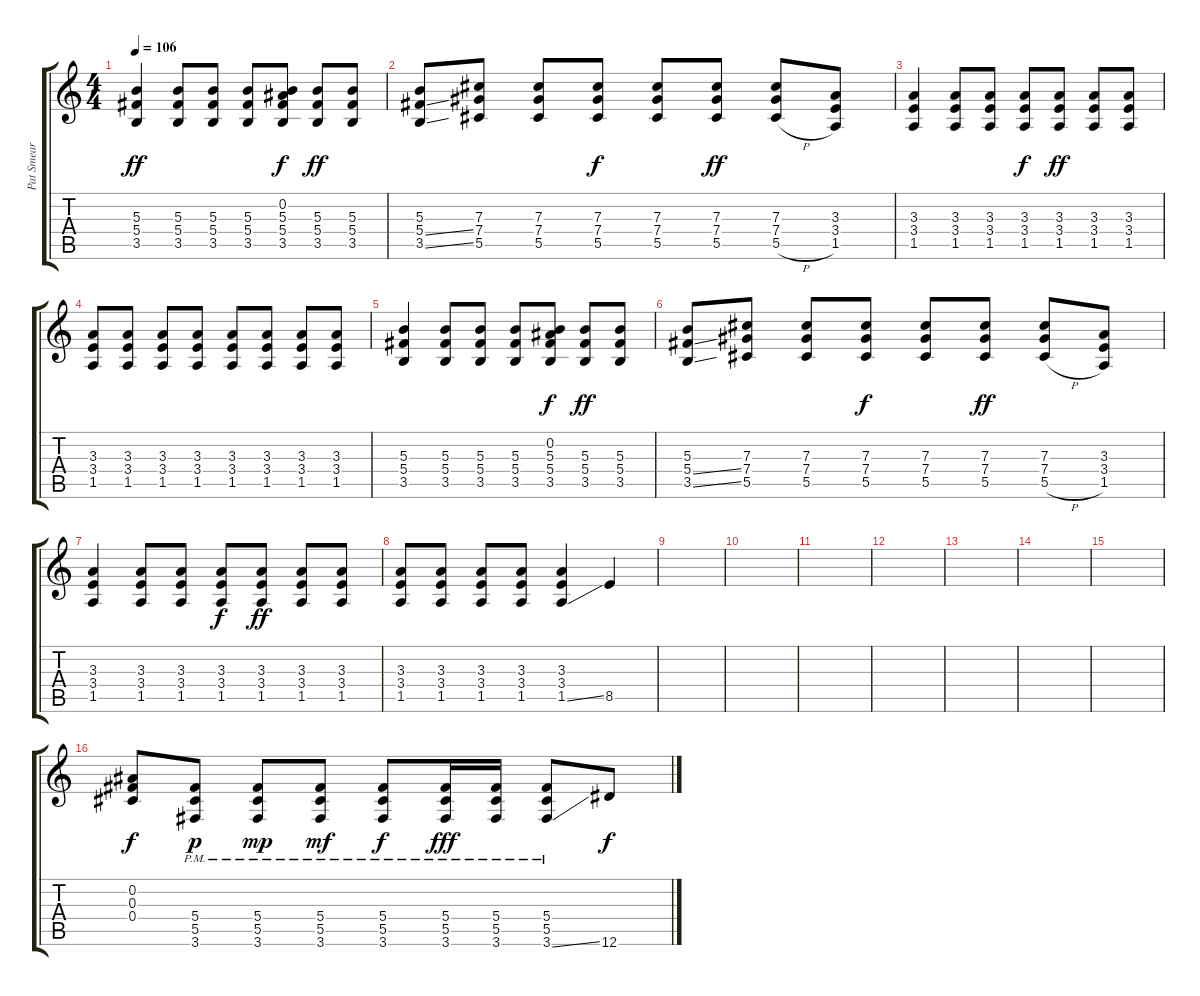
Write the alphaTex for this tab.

\track ("Pat Smear Friendly :)" "Pat Smear ") {instrument distortionguitar}
\staff {score tabs}
\tuning (Eb4 Bb3 Gb3 Db3 Ab2 Eb2) {hide}
\ts (4 4)
\tempo 106
\clef g2
\ks c
(5.3 5.4 3.5).4{dy ff} (5.3 5.4 3.5).8 (5.3 5.4 3.5).8 (5.3 5.4 3.5).8 (0.2 5.3 5.4 3.5).8{dy f} (5.3 5.4 3.5).8{dy ff} (5.3 5.4 3.5).8 |
(5.3 5.4{ss} 3.5{ss}).8 (7.3 7.4 5.5).8 (7.3 7.4 5.5).8 (7.3 7.4 5.5).8{dy f} (7.3 7.4 5.5).8 (7.3 7.4 5.5).8{dy ff} (7.3 7.4 5.5{h}).8 (3.3 3.4 1.5).8 |
(3.3 3.4 1.5).4 (3.3 3.4 1.5).8 (3.3 3.4 1.5).8 (3.3 3.4 1.5).8{dy f} (3.3 3.4 1.5).8{dy ff} (3.3 3.4 1.5).8 (3.3 3.4 1.5).8 |
(3.3 3.4 1.5).8 (3.3 3.4 1.5).8 (3.3 3.4 1.5).8 (3.3 3.4 1.5).8 (3.3 3.4 1.5).8 (3.3 3.4 1.5).8 (3.3 3.4 1.5).8 (3.3 3.4 1.5).8 |
(5.3 5.4 3.5).4 (5.3 5.4 3.5).8 (5.3 5.4 3.5).8 (5.3 5.4 3.5).8 (0.2 5.3 5.4 3.5).8{dy f} (5.3 5.4 3.5).8{dy ff} (5.3 5.4 3.5).8 |
(5.3 5.4{ss} 3.5{ss}).8 (7.3 7.4 5.5).8 (7.3 7.4 5.5).8 (7.3 7.4 5.5).8{dy f} (7.3 7.4 5.5).8 (7.3 7.4 5.5).8{dy ff} (7.3 7.4 5.5{h}).8 (3.3 3.4 1.5).8 |
(3.3 3.4 1.5).4 (3.3 3.4 1.5).8 (3.3 3.4 1.5).8 (3.3 3.4 1.5).8{dy f} (3.3 3.4 1.5).8{dy ff} (3.3 3.4 1.5).8 (3.3 3.4 1.5).8 |
(3.3 3.4 1.5).8 (3.3 3.4 1.5).8 (3.3 3.4 1.5).8 (3.3 3.4 1.5).8 (3.3 3.4 1.5{ss}).4 8.5.4 |
|
|
|
|
|
|
|
(0.2 0.3 0.4).8{dy f} (5.4{pm} 5.5{pm} 3.6{pm}).8{dy p instrument distortionguitar} (5.4{pm} 5.5{pm} 3.6{pm}).8{dy mp} (5.4{pm} 5.5{pm} 3.6{pm}).8{dy mf} (5.4{pm} 5.5{pm} 3.6{pm}).8{dy f} (5.4{pm} 5.5{pm} 3.6{pm}).16{dy fff} (5.4{pm} 5.5{pm} 3.6{pm}).16 (5.4{pm} 5.5{pm} 3.6{ss pm}).8 12.6.8{dy f}
